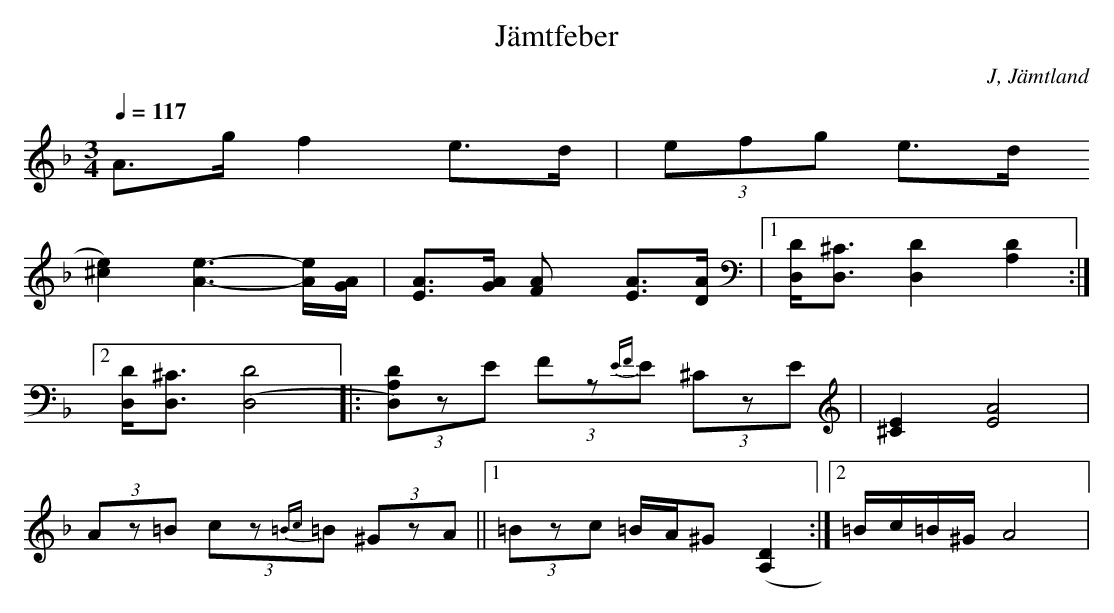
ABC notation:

X:1
T: Jämtfeber
O: J, Jämtland
M:3/4
L:1/8
Q:1/4=117
K:Dm
A>g f2 e>d|(3efg e>d
[^c2e2)] [A3e3] -[A/e/][A/G/]| [AE]>[AG] [A2F] [AE]>[AD] |[1[D,/D/][D,3/2^C3/2] [D,2D2] [D2A,2] :|
[2 [D,/D/][D,3/2^C3/2] [(D,4D4] |: (3[D,)A,D]zE (3Fz{EF}E (3^CzE | [^C2E2] [E4A4]|
(3Az=B (3cz{=Bc}=B (3^GzA||[1 (3=Bzc =B/A/^G ([A,D]2 :| [2 =B/c/=B/^G/ A4|
